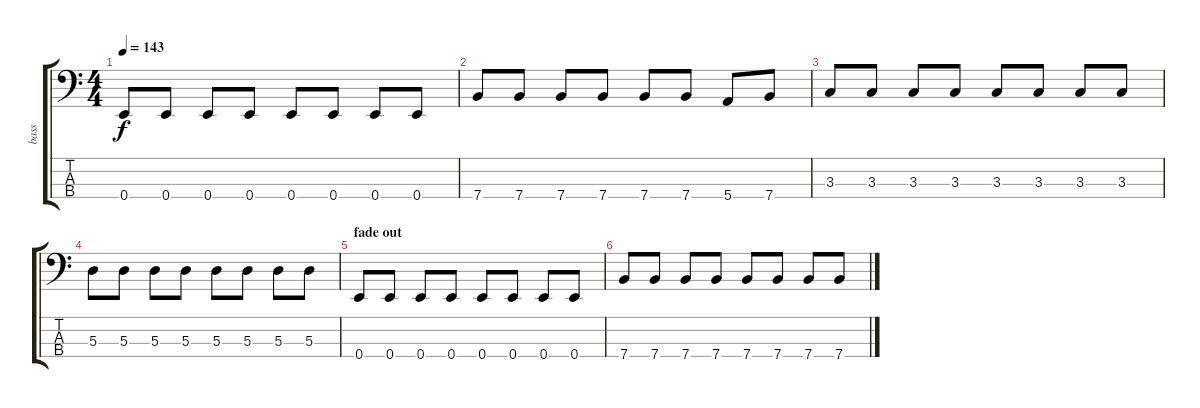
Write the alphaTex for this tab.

\track ("bass" "bass") {instrument slapbass1}
\staff {score tabs}
\tuning (G2 D2 A1 E1) {hide}
\ts (4 4)
\tempo 143
\clef f4
\ks c
0.4.8{dy f} 0.4.8 0.4.8 0.4.8 0.4.8 0.4.8 0.4.8 0.4.8 |
7.4.8 7.4.8 7.4.8 7.4.8 7.4.8 7.4.8 5.4.8 7.4.8 |
3.3.8 3.3.8 3.3.8 3.3.8 3.3.8 3.3.8 3.3.8 3.3.8 |
5.3.8 5.3.8 5.3.8 5.3.8 5.3.8 5.3.8 5.3.8 5.3.8 |
\section ("" "fade out")
0.4.8 0.4.8 0.4.8 0.4.8 0.4.8 0.4.8 0.4.8 0.4.8 |
7.4.8 7.4.8 7.4.8 7.4.8 7.4.8 7.4.8 7.4.8 7.4.8
